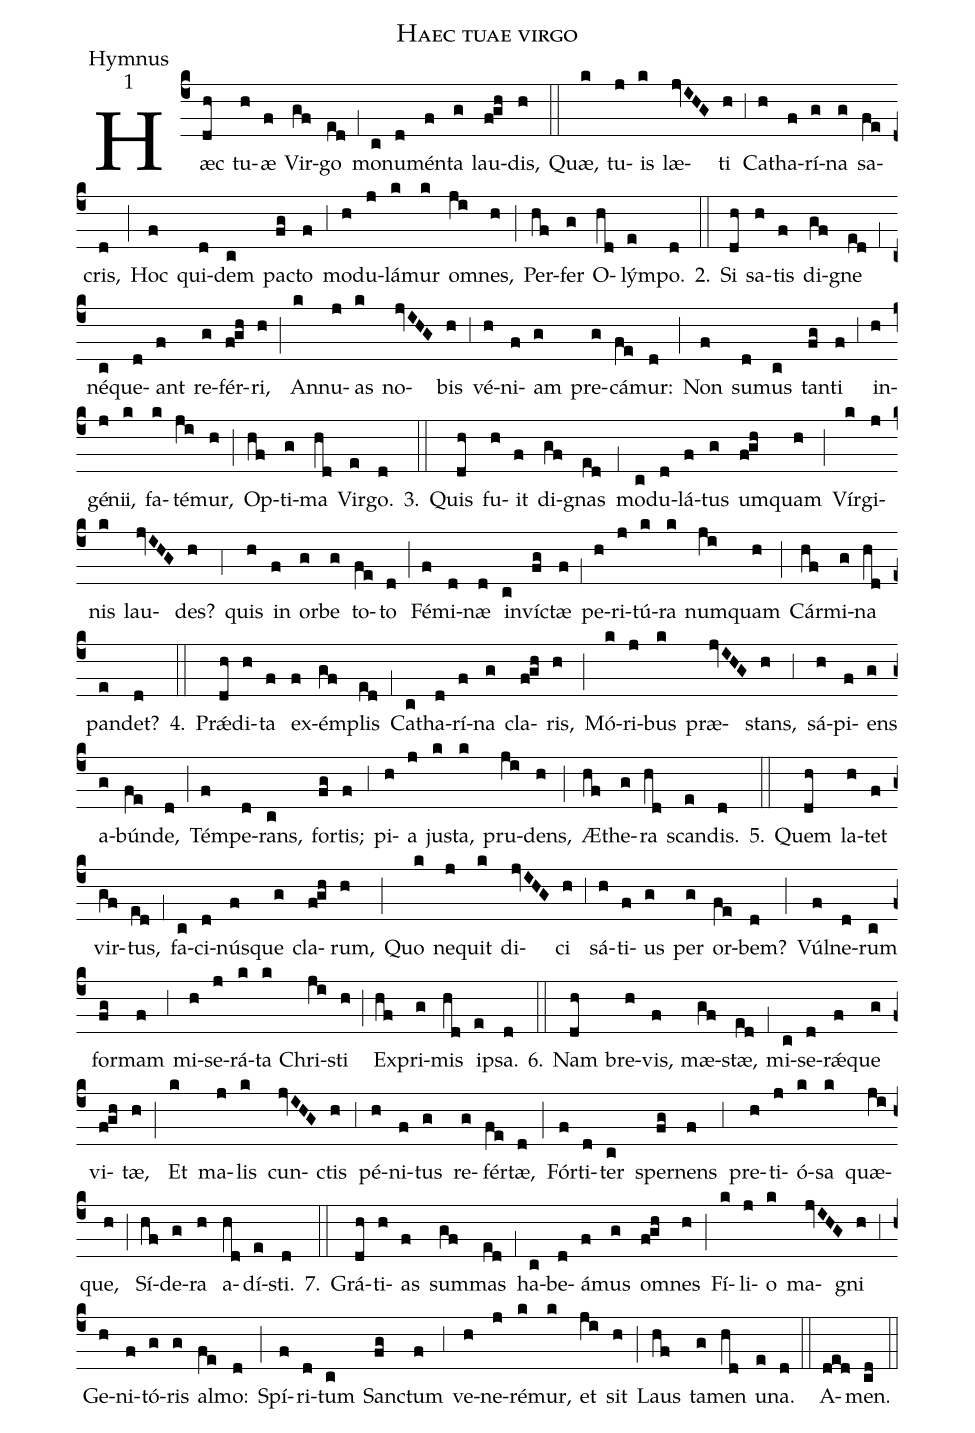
name:Haec tuae virgo;
office-part:Hymnus;
mode:1;
%%
(c4) Hæc(dh) tu(h)æ(f) Vir(gf)go(ed) (,1) mo(c)nu(d)mén(f)ta(g) lau(f!gh)dis,(h) (::)
Quæ,(k) tu(j)is(k) læ(jvIHG)ti(h) (,3) Ca(h)tha(f)rí(g)na(g) sa(fe)cris,(d) (;) Hoc(f) qui(d)dem(c) pa(fg)cto(f) (,3) mo(h)du(j)lá(k)mur(k) o(ji)mnes,(h) (;) Per(hf)fer(g) O(hd)lým(e)po.(d) 2.(::) Si(dh) sa(h)tis(f) di(gf)gne(ed) (,1) né(c)que(d)ant(f) re(g)fér(f!gh)ri,(h) (;) An(k)nu(j)as(k) no(jvIHG)bis(h) (,3) vé(h)ni(f)am(g) pre(g)cá(fe)mur:(d) (;) Non(f) su(d)mus(c) tan(fg)ti(f) (,3) in(h)gé(j)ni()i,(k) fa(k)té(ji)mur,(h) (;) Op(hf)ti(g)ma(hd) Vir(e)go.(d) 3.(::) Quis(dh) fu(h)it(f) di(gf)gnas(ed) (,1) mo(c)du(d)lá(f)tus(g) um(f!gh)quam(h) (;) Vír(k)gi(j)nis(k) lau(jvIHG)des?(h) (,4) quis(h) in(f) or(g)be(g) to(fe)to(d) (;) Fé(f)mi(d)næ(d) in(c)ví(fg)ctæ(f) (,1) pe(h)ri(j)tú(k)ra(k) num(ji)quam(h) (;) Cár(hf)mi(g)na(hd) pan(e)det?(d) 4.(::) Pr{<sp>'ae</sp>}(dh)di(h)ta(f) ex(f)ém(gf)plis(ed) (,1) Ca(c)tha(d)rí(f)na(g) cla(f!gh)ris,(h) (;) Mó(k)ri(j)bus(k) præ(jvIHG)stans,(h) (,3) sá(h)pi(f)ens(g) a(g)bún(fe)de,(d) (;) Tém(f)pe(d)rans,(c) for(fg)tis;(f) (,3) pi(h)a(j) ju(k)sta,(k) pru(ji)dens,(h) (;) Æ(hf)the(g)ra(hd) scan(e)dis.(d) 5.(::) Quem(dh) la(h)tet(f) vir(gf)tus,(ed) (,1) fa(c)ci(d)nú(f)sque(g) cla(f!gh)rum,(h) (;) Quo(k) ne(j)quit(k) di(jvIHG)ci(h) (,3) sá(h)ti(f)us(g) per(g) or(fe)bem?(d) (;) Vúl(f)ne(d)rum(c) for(fg)mam(f) (,3) mi(h)se(j)rá(k)ta(k) Chri(ji)sti(h) (;) Ex(hf)pri(g)mis(hd) i(e)psa.(d) 6.(::) Nam(dh) bre(h)vis,(f) mæ(gf)stæ,(ed) (,1) mi(c)se(d)r{<sp>'ae</sp>}(f)que(g) vi(f!gh)tæ,(h) (;) Et(k) ma(j)lis(k) cun(jvIHG)ctis(h) (,3) pé(h)ni(f)tus(g) re(g)fér(fe)tæ,(d) (;) Fór(f)ti(d)ter(c) sper(fg)nens(f) (,3) pre(h)ti(j)ó(k)sa(k) quæ(ji)que,(h) (;) Sí(hf)de(g)ra(h) a(hd)dí(e)sti.(d) 7.(::) Grá(dh)ti(h)as(f) sum(gf)mas(ed) (,1) ha(c)be(d)á(f)mus(g) o(f!gh)mnes(h) (;) Fí(k)li(j)o(k) ma(jvIHG)gni(h) (,3) Ge(h)ni(f)tó(g)ris(g) al(fe)mo:(d) (;) Spí(f)ri(d)tum(c) San(fg)ctum(f) (,3) ve(h)ne(j)ré(k)mur,(k) et(ji) sit(h) (;) Laus(hf) ta(g)men(hd) u(e)na.(d) (::)
A(ded)men.(cd) (::)
